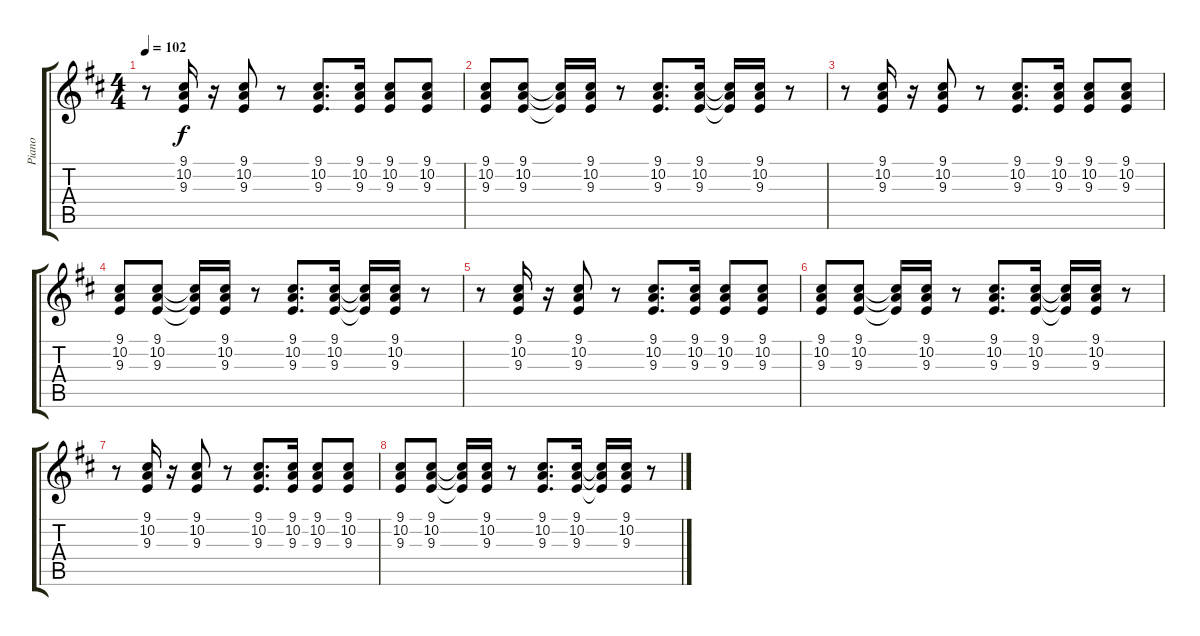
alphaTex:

\track ("Piano" "Piano") {instrument acousticgrandpiano}
\staff {score tabs}
\tuning (E4 B3 G3 D3 A2 E2) {hide}
\ts (4 4)
\tempo 102
\clef g2
\ks d
r.8{dy f} (9.1 10.2 9.3).16 r.16 (9.1 10.2 9.3).8 r.8 (9.1 10.2 9.3).8{d} (9.1 10.2 9.3).16 (9.1 10.2 9.3).8 (9.1 10.2 9.3).8 |
(9.1 10.2 9.3).8 (9.1 10.2 9.3).8 (9.1{t} 10.2{t} 9.3{t}).16 (9.1 10.2 9.3).16 r.8 (9.1 10.2 9.3).8{d} (9.1 10.2 9.3).16 (9.1{t} 10.2{t} 9.3{t}).16 (9.1 10.2 9.3).16 r.8 |
r.8 (9.1 10.2 9.3).16 r.16 (9.1 10.2 9.3).8 r.8 (9.1 10.2 9.3).8{d} (9.1 10.2 9.3).16 (9.1 10.2 9.3).8 (9.1 10.2 9.3).8 |
(9.1 10.2 9.3).8 (9.1 10.2 9.3).8 (9.1{t} 10.2{t} 9.3{t}).16 (9.1 10.2 9.3).16 r.8 (9.1 10.2 9.3).8{d} (9.1 10.2 9.3).16 (9.1{t} 10.2{t} 9.3{t}).16 (9.1 10.2 9.3).16 r.8 |
r.8 (9.1 10.2 9.3).16 r.16 (9.1 10.2 9.3).8 r.8 (9.1 10.2 9.3).8{d} (9.1 10.2 9.3).16 (9.1 10.2 9.3).8 (9.1 10.2 9.3).8 |
(9.1 10.2 9.3).8 (9.1 10.2 9.3).8 (9.1{t} 10.2{t} 9.3{t}).16 (9.1 10.2 9.3).16 r.8 (9.1 10.2 9.3).8{d} (9.1 10.2 9.3).16 (9.1{t} 10.2{t} 9.3{t}).16 (9.1 10.2 9.3).16 r.8 |
r.8 (9.1 10.2 9.3).16 r.16 (9.1 10.2 9.3).8 r.8 (9.1 10.2 9.3).8{d} (9.1 10.2 9.3).16 (9.1 10.2 9.3).8 (9.1 10.2 9.3).8 |
(9.1 10.2 9.3).8 (9.1 10.2 9.3).8 (9.1{t} 10.2{t} 9.3{t}).16 (9.1 10.2 9.3).16 r.8 (9.1 10.2 9.3).8{d} (9.1 10.2 9.3).16 (9.1{t} 10.2{t} 9.3{t}).16 (9.1 10.2 9.3).16 r.8
